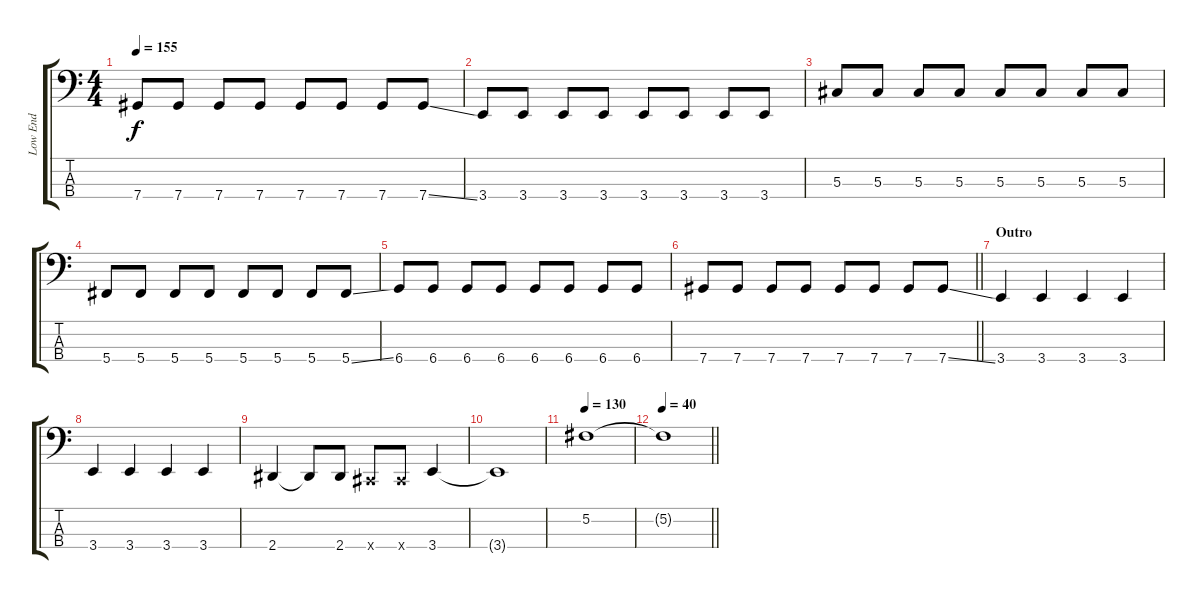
\track ("Low End" "Low End") {instrument electricbasspick}
\staff {score tabs}
\tuning (Gb2 Db2 Ab1 Db1) {hide}
\ts (4 4)
\tempo 155
\clef f4
\ks c
7.4.8{dy f} 7.4.8 7.4.8 7.4.8 7.4.8 7.4.8 7.4.8 7.4{ss}.8 |
3.4.8 3.4.8 3.4.8 3.4.8 3.4.8 3.4.8 3.4.8 3.4.8 |
5.3.8 5.3.8 5.3.8 5.3.8 5.3.8 5.3.8 5.3.8 5.3.8 |
5.4.8 5.4.8 5.4.8 5.4.8 5.4.8 5.4.8 5.4.8 5.4{ss}.8 |
6.4.8 6.4.8 6.4.8 6.4.8 6.4.8 6.4.8 6.4.8 6.4.8 |
\barLineRight lightlight
7.4.8 7.4.8 7.4.8 7.4.8 7.4.8 7.4.8 7.4.8 7.4{ss}.8 |
\section ("" "Outro")
3.4.4 3.4.4 3.4.4 3.4.4 |
3.4.4 3.4.4 3.4.4 3.4.4 |
2.4.4 2.4{t}.8 2.4.8 0.4{x}.8 0.4{x}.8 3.4.4 |
3.4{t}.1 |
\tempo 130
5.2.1 |
\tempo 40
\barLineRight lightlight
5.2{t}.1
